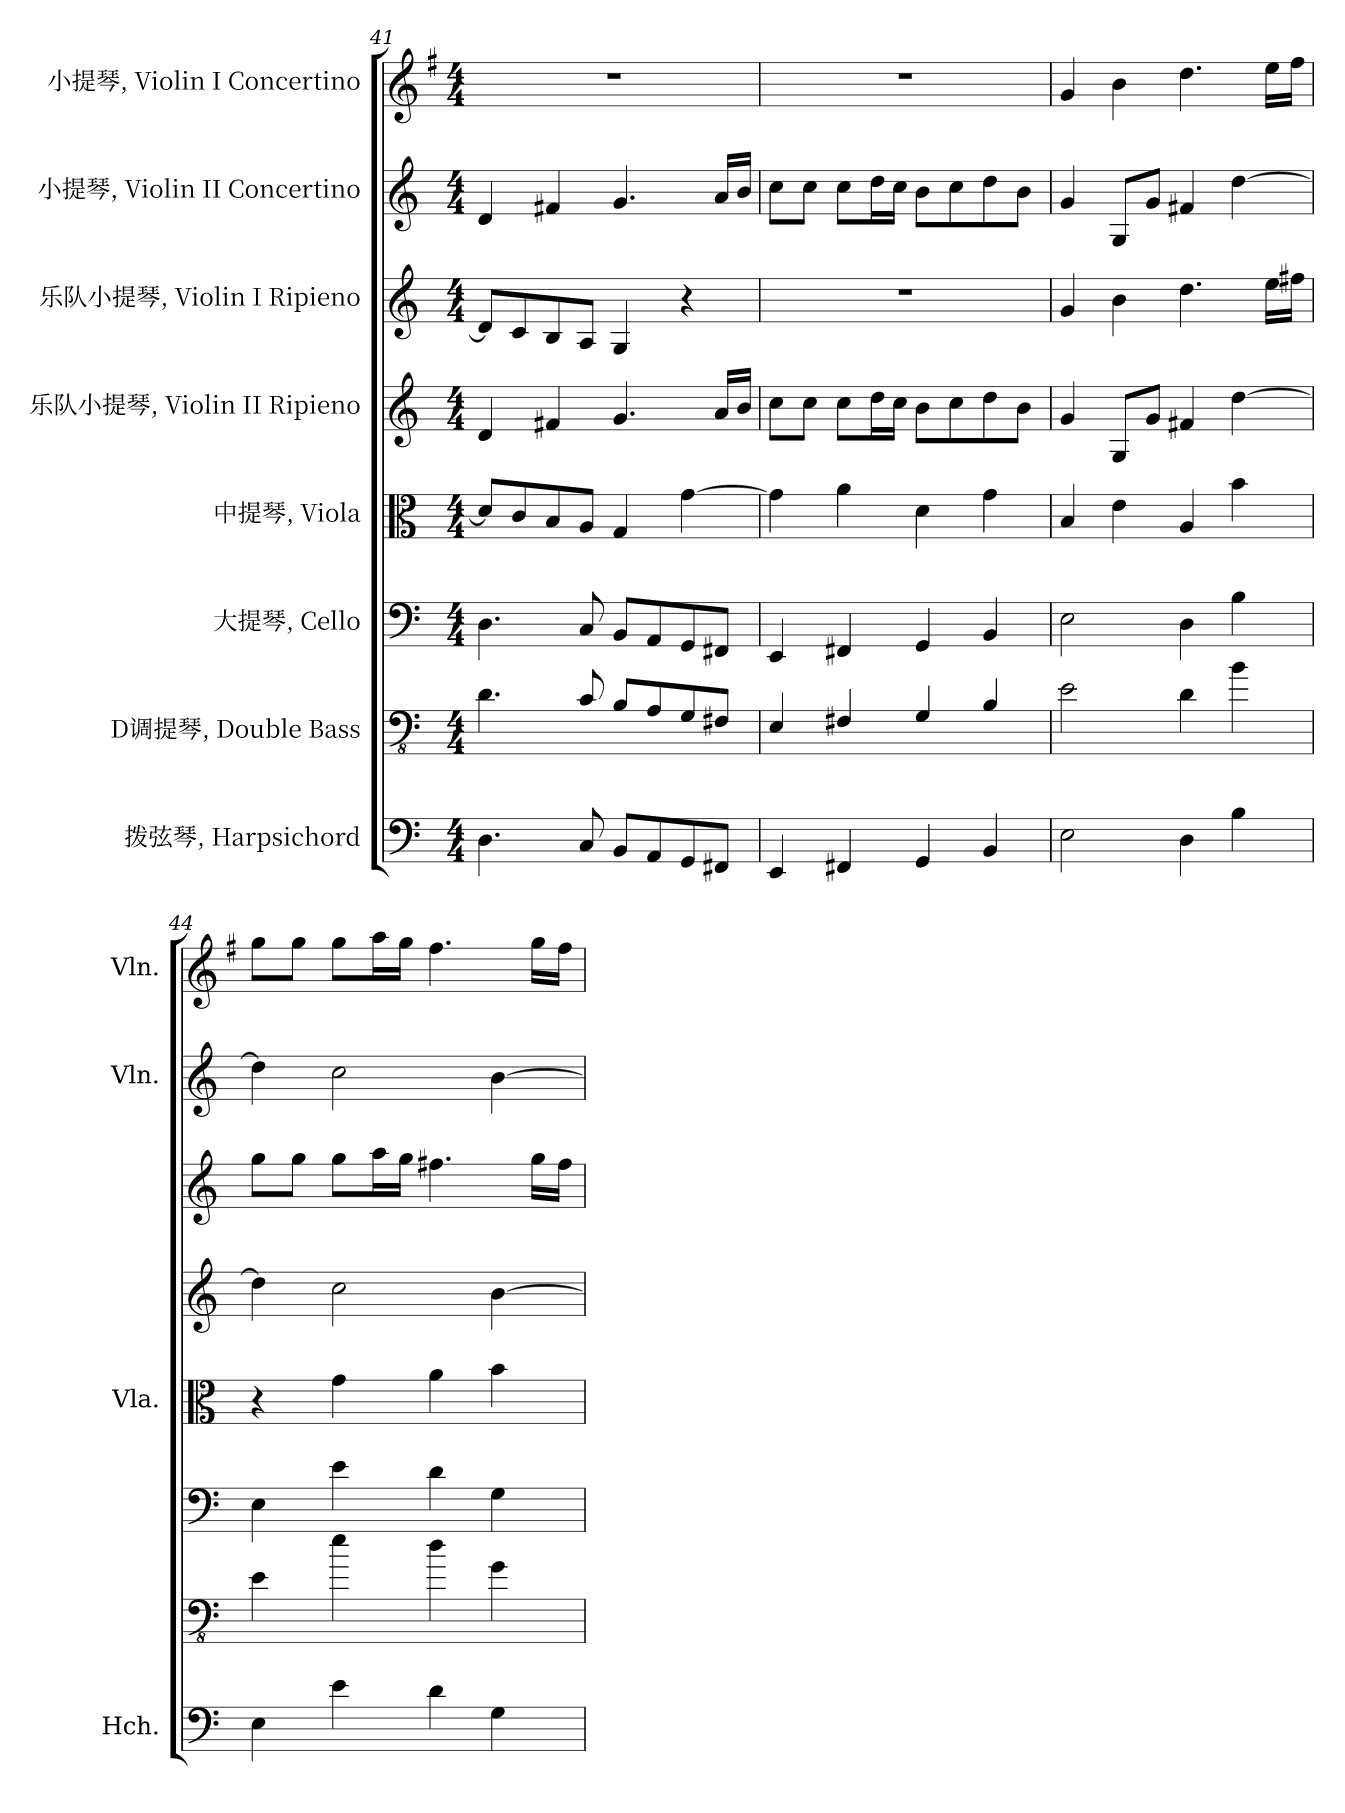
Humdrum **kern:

**kern	**kern	**kern	**kern	**kern	**kern	**kern	**kern
*part8	*part7	*part6	*part5	*part4	*part3	*part2	*part1
*staff8	*staff7	*staff6	*staff5	*staff4	*staff3	*staff2	*staff1
*I"拨弦琴, Harpsichord	*I"D调提琴, Double Bass	*I"大提琴, Cello	*I"中提琴, Viola	*I"乐队小提琴, Violin II Ripieno	*I"乐队小提琴, Violin I Ripieno	*I"小提琴, Violin II Concertino	*I"小提琴, Violin I Concertino
*I'Hch.	*	*	*I'Vla.	*	*	*I'Vln.	*I'Vln.
*clefF4	*clefFv4	*clefF4	*clefC3	*clefG2	*clefG2	*clefG2	*clefG2
*	*ITrd7c12	*	*	*	*	*	*
*k[]	*k[]	*k[]	*k[]	*k[]	*k[]	*k[]	*k[f#]
*M4/4	*M4/4	*M4/4	*M4/4	*M4/4	*M4/4	*M4/4	*M4/4
=41	=41	=41	=41	=41	=41	=41	=41
4.D\	4.DD\	4.D\	8d/L]	4d/	8d/L]	4d/	1r
.	.	.	8c/	.	8c/	.	.
.	.	.	8B/	4f#X/	8B/	4f#X/	.
8C/	8CC/	8C/	8A/J	.	8A/J	.	.
8BB/L	8BBB/L	8BB/L	4G/	4.g/	4G/	4.g/	.
8AA/	8AAA/	8AA/	.	.	.	.	.
8GG/	8GGG/	8GG/	[4g\	.	4r	.	.
8FF#X/J	8FFF#X/J	8FF#X/J	.	16a/LL	.	16a/LL	.
.	.	.	.	16b/JJ	.	16b/JJ	.
=42	=42	=42	=42	=42	=42	=42	=42
4EE/	4EEE/	4EE/	4g\]	8cc\L	1r	8cc\L	1r
.	.	.	.	8cc\J	.	8cc\J	.
4FF#X/	4FFF#X/	4FF#X/	4a\	8cc\L	.	8cc\L	.
.	.	.	.	16dd\L	.	16dd\L	.
.	.	.	.	16cc\JJ	.	16cc\JJ	.
4GG/	4GGG/	4GG/	4d\	8b\L	.	8b\L	.
.	.	.	.	8cc\	.	8cc\	.
4BB/	4BBB/	4BB/	4g\	8dd\	.	8dd\	.
.	.	.	.	8b\J	.	8b\J	.
!!LO:PB:g=z
=43	=43	=43	=43	=43	=43	=43	=43
2E\	2EE\	2E\	4B/	4g/	4g/	4g/	4g/
.	.	.	4e\	8G/L	4b\	8G/L	4b\
.	.	.	.	8g/J	.	8g/J	.
4D\	4DD\	4D\	4A/	4f#X/	4.dd\	4f#X/	4.dd\
4B\	4BB\	4B\	4b\	[4dd\	.	[4dd\	.
.	.	.	.	.	16ee\LL	.	16ee\LL
.	.	.	.	.	16ff#X\JJ	.	16ff#\JJ
=44	=44	=44	=44	=44	=44	=44	=44
4E\	4EE\	4E\	4r	4dd\]	8gg\L	4dd\]	8gg\L
.	.	.	.	.	8gg\J	.	8gg\J
4e\	4E\	4e\	4g\	2cc\	8gg\L	2cc\	8gg\L
.	.	.	.	.	16aa\L	.	16aa\L
.	.	.	.	.	16gg\JJ	.	16gg\JJ
4d\	4D\	4d\	4a\	.	4.ff#X\	.	4.ff#\
4G\	4GG\	4G\	4b\	[4b\	.	[4b\	.
.	.	.	.	.	16gg\LL	.	16gg\LL
.	.	.	.	.	16ff#\JJ	.	16ff#\JJ
=	=	=	=	=	=	=	=
*-	*-	*-	*-	*-	*-	*-	*-
